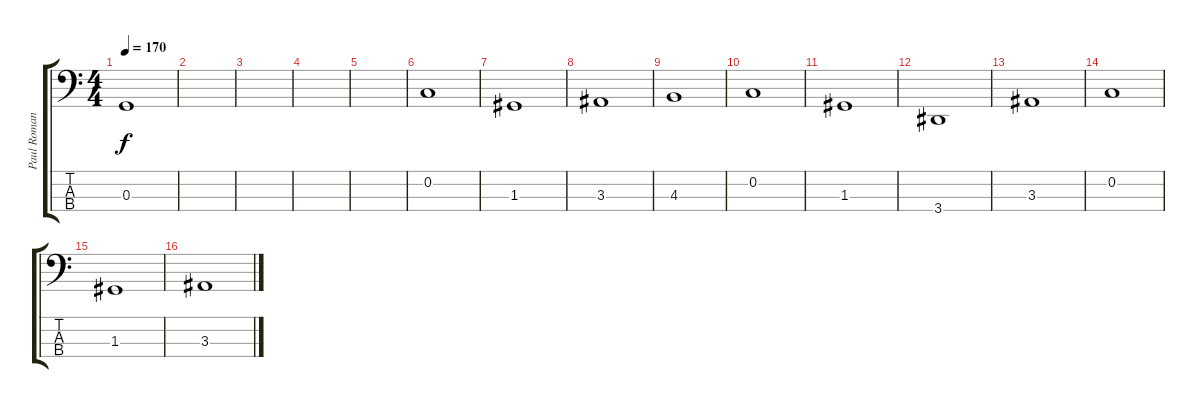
\track ("Paul Romanko" "Paul Roman") {instrument electricbasspick}
\staff {score tabs}
\tuning (F2 C2 G1 C1) {hide}
\ts (4 4)
\tempo 170
\clef f4
\ks c
0.3{t}.1{dy f} |
|
|
|
|
0.2.1 |
1.3.1 |
3.3.1 |
4.3.1 |
0.2.1 |
1.3.1 |
3.4.1 |
3.3.1 |
0.2.1 |
1.3.1 |
3.3.1
